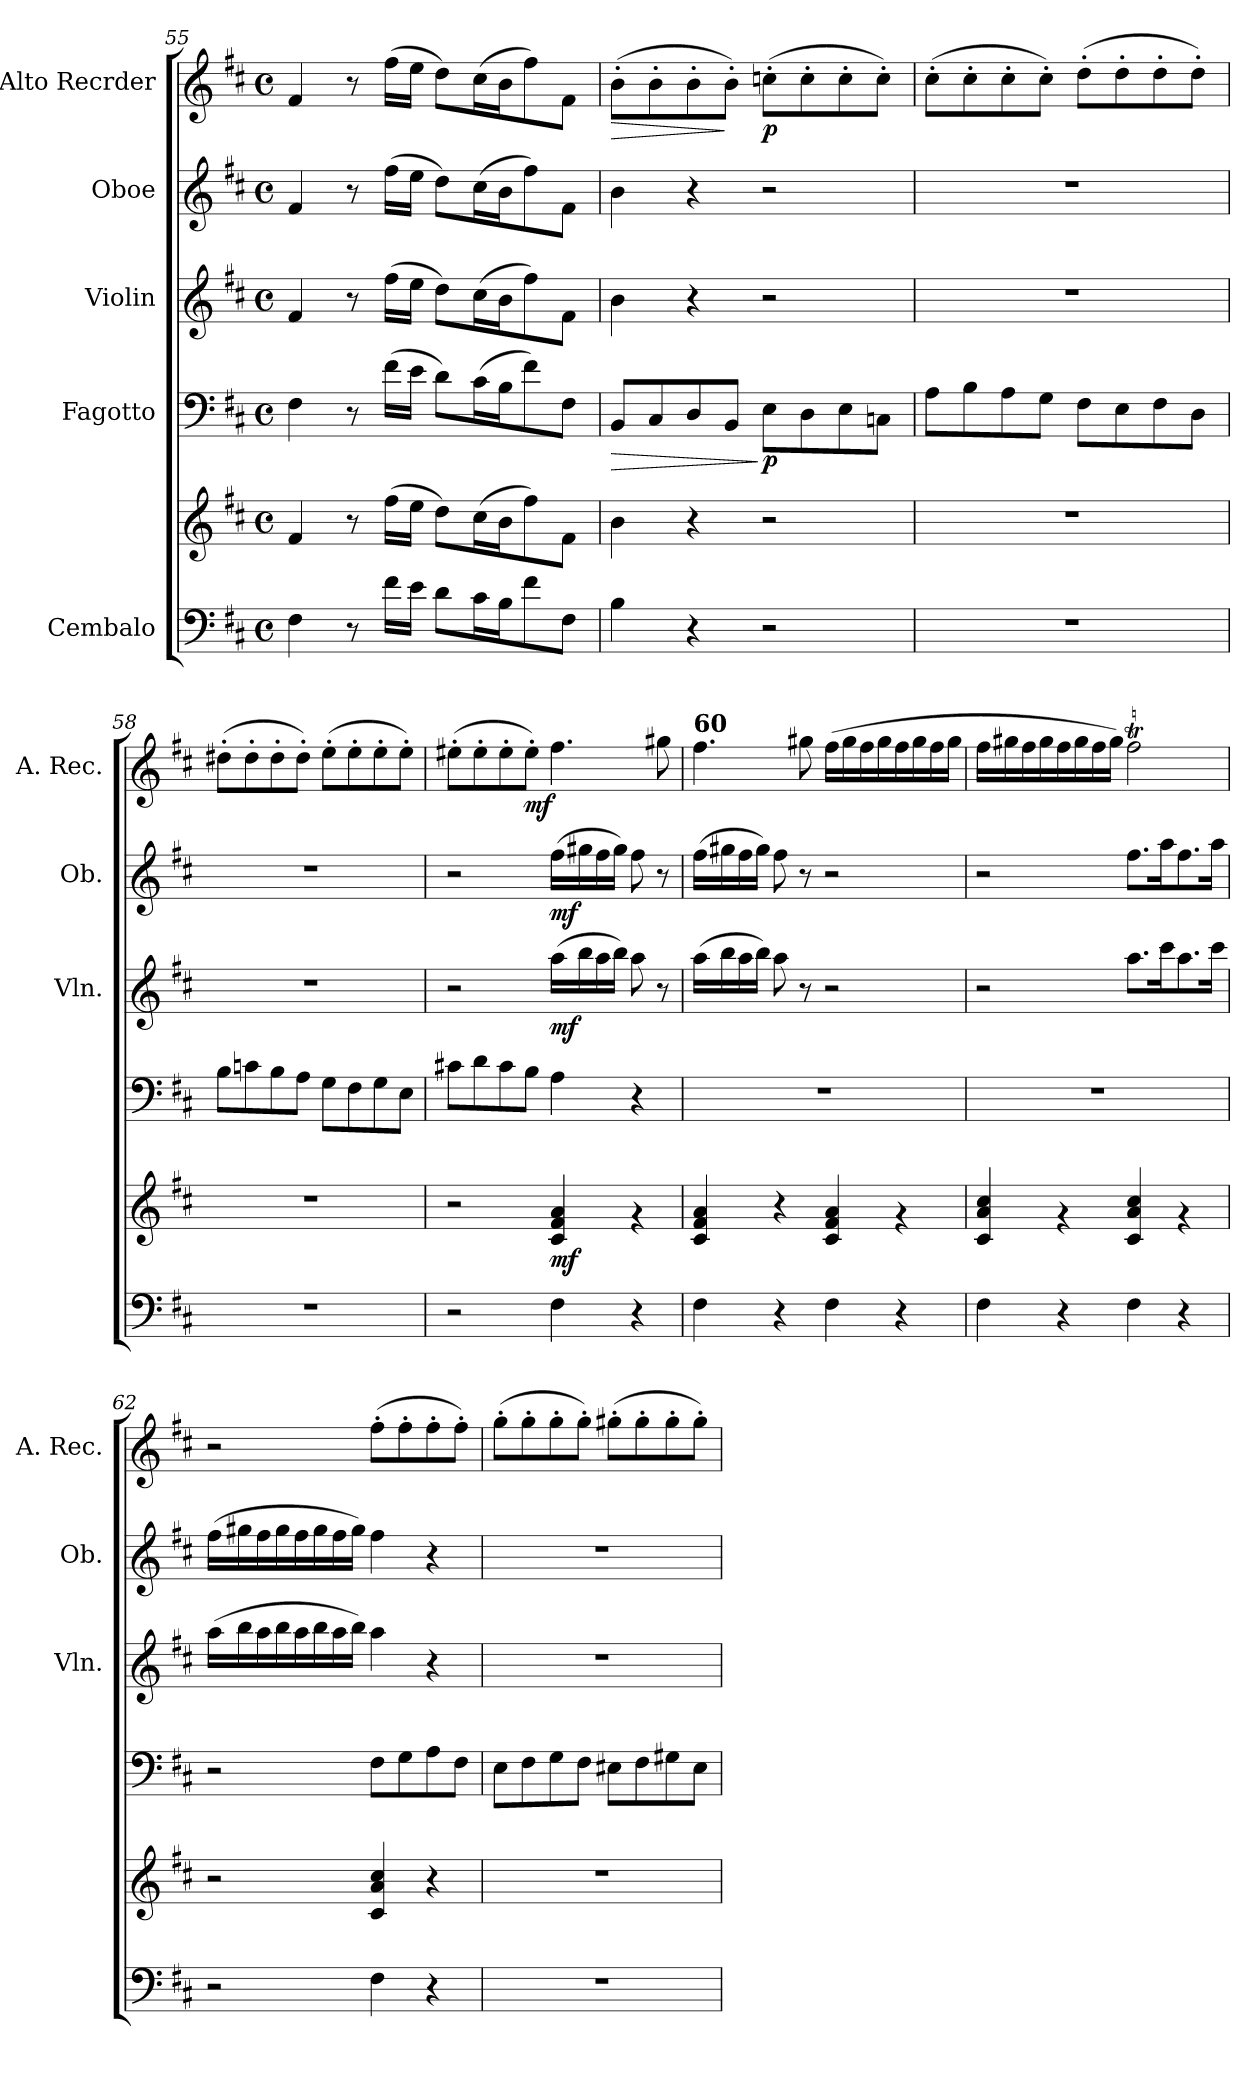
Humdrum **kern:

**kern	**kern	**dynam	**kern	**dynam	**kern	**dynam	**kern	**dynam	**kern	**dynam
*part5	*part5	*part5	*part4	*part4	*part3	*part3	*part2	*part2	*part1	*part1
*staff6	*staff5	*staff5/6	*staff4	*staff4	*staff3	*staff3	*staff2	*staff2	*staff1	*staff1
*I"Cembalo	*	*	*I"Fagotto	*	*I"Violin	*	*I"Oboe	*	*I"Alto Recrder	*
*	*	*	*	*	*I'Vln.	*	*I'Ob.	*	*I'A. Rec.	*
*clefF4	*clefG2	*	*clefF4	*	*clefG2	*	*clefG2	*	*clefG2	*
*k[f#c#]	*k[f#c#]	*	*k[f#c#]	*	*k[f#c#]	*	*k[f#c#]	*	*k[f#c#]	*
*M4/4	*M4/4	*	*M4/4	*	*M4/4	*	*M4/4	*	*M4/4	*
*met(c)	*met(c)	*	*met(c)	*	*met(c)	*	*met(c)	*	*met(c)	*
=55	=55	=55	=55	=55	=55	=55	=55	=55	=55	=55
4F#\	4f#/	.	4F#\	.	4f#/	.	4f#/	.	4f#/	.
8r	8r	.	8r	.	8r	.	8r	.	8r	.
16f#\LL	(16ff#\LL	.	(16f#\LL	.	(16ff#\LL	.	(16ff#\LL	.	(16ff#\LL	.
16e\JJ	16ee\JJ	.	16e\JJ	.	16ee\JJ	.	16ee\JJ	.	16ee\JJ	.
8d\L	8dd\L)	.	8d\L)	.	8dd\L)	.	8dd\L)	.	8dd\L)	.
16c#\L	(>16cc#\L	.	(>16c#\L	.	(>16cc#\L	.	(>16cc#\L	.	(>16cc#\L	.
16B\J	16b\J	.	16B\J	.	16b\J	.	16b\J	.	16b\J	.
8f#\	8ff#\)	.	8f#\)	.	8ff#\)	.	8ff#\)	.	8ff#\)	.
8F#\J	8f#\J	.	8F#\J	.	8f#\J	.	8f#\J	.	8f#\J	.
=56	=56	=56	=56	=56	=56	=56	=56	=56	=56	=56
!	!	!	!	!LO:HP:b	!	!	!	!	!	!LO:HP:b
4B\	4b\	.	8BB/L	>	4b\	.	4b\	.	(>8b'\L	>
.	.	.	8C#/	.	.	.	.	.	8b'\	.
4r	4r	.	8D/	.	4r	.	4r	.	8b'\	.
.	.	.	8BB/J	.	.	.	.	.	8b'\J)	]
!	!	!	!	!LO:DY:n=1:b	!	!	!	!	!	!LO:DY:b
2r	2r	.	8E\L	] p	2r	.	2r	.	(>8ccn'\L	p
.	.	.	8D\	.	.	.	.	.	8cc'\	.
.	.	.	8E\	.	.	.	.	.	8cc'\	.
.	.	.	8Cn\J	.	.	.	.	.	8cc'\J)	.
=57	=57	=57	=57	=57	=57	=57	=57	=57	=57	=57
1r	1r	.	8A\L	.	1r	.	1r	.	(8cc#'\L	.
.	.	.	8B\	.	.	.	.	.	8cc#'\	.
.	.	.	8A\	.	.	.	.	.	8cc#'\	.
.	.	.	8G\J	.	.	.	.	.	8cc#'\J)	.
.	.	.	8F#\L	.	.	.	.	.	(8dd'\L	.
.	.	.	8E\	.	.	.	.	.	8dd'\	.
.	.	.	8F#\	.	.	.	.	.	8dd'\	.
.	.	.	8D\J	.	.	.	.	.	8dd'\J)	.
=58	=58	=58	=58	=58	=58	=58	=58	=58	=58	=58
1r	1r	.	8B\L	.	1r	.	1r	.	(>8dd#X'\L	.
.	.	.	8cn\	.	.	.	.	.	8dd#'\	.
.	.	.	8B\	.	.	.	.	.	8dd#'\	.
.	.	.	8A\J	.	.	.	.	.	8dd#'\J)	.
.	.	.	8G\L	.	.	.	.	.	(>8ee'\L	.
.	.	.	8F#\	.	.	.	.	.	8ee'\	.
.	.	.	8G\	.	.	.	.	.	8ee'\	.
.	.	.	8E\J	.	.	.	.	.	8ee'\J)	.
=59	=59	=59	=59	=59	=59	=59	=59	=59	=59	=59
2r	2r	.	8c#X\L	.	2r	.	2r	.	(>8ee#X'\L	.
.	.	.	8d\	.	.	.	.	.	8ee#'\	.
.	.	.	8c#\	.	.	.	.	.	8ee#'\	.
!	!	!	!	!	!	!	!	!	!	!LO:DY:b
.	.	.	8B\J	.	.	.	.	.	8ee#'\J)	mf
!	!	!LO:DY:b	!	!	!	!LO:DY:b	!	!LO:DY:b	!	!
4F#\	4c#/ 4f#/ 4a/	mf	4A\	.	(>16aa\LL	mf	(>16ff#\LL	mf	4.ff#\	.
.	.	.	.	.	16bb\	.	16gg#X\	.	.	.
.	.	.	.	.	16aa\	.	16ff#\	.	.	.
.	.	.	.	.	16bb\JJ)	.	16gg#\JJ)	.	.	.
4r	4rg	.	4r	.	8aa\	.	8ff#\	.	.	.
.	.	.	.	.	8r	.	8r	.	8gg#X\	.
=60	=60	=60	=60	=60	=60	=60	=60	=60	=60	=60
!	!	!	!	!	!	!	!	!	!LO:TX:a:B:t=60	!
4F#\	4c#/ 4f#/ 4a/	.	1r	.	(>16aa\LL	.	(>16ff#\LL	.	4.ff#\	.
.	.	.	.	.	16bb\	.	16gg#X\	.	.	.
.	.	.	.	.	16aa\	.	16ff#\	.	.	.
.	.	.	.	.	16bb\JJ)	.	16gg#\JJ)	.	.	.
4r	4r	.	.	.	8aa\	.	8ff#\	.	.	.
.	.	.	.	.	8r	.	8r	.	8gg#X\	.
4F#\	4c#/ 4f#/ 4a/	.	.	.	2r	.	2r	.	(>16ff#\LL	.
.	.	.	.	.	.	.	.	.	16gg#\	.
.	.	.	.	.	.	.	.	.	16ff#\	.
.	.	.	.	.	.	.	.	.	16gg#\	.
4r	4rg	.	.	.	.	.	.	.	16ff#\	.
.	.	.	.	.	.	.	.	.	16gg#\	.
.	.	.	.	.	.	.	.	.	16ff#\	.
.	.	.	.	.	.	.	.	.	16gg#\JJ	.
!!LO:LB:g=z
=61	=61	=61	=61	=61	=61	=61	=61	=61	=61	=61
4F#\	4c#/ 4a/ 4cc#/	.	1r	.	2r	.	2r	.	16ff#\LL	.
.	.	.	.	.	.	.	.	.	16gg#X\	.
.	.	.	.	.	.	.	.	.	16ff#\	.
.	.	.	.	.	.	.	.	.	16gg#\	.
4r	4rg	.	.	.	.	.	.	.	16ff#\	.
.	.	.	.	.	.	.	.	.	16gg#\	.
.	.	.	.	.	.	.	.	.	16ff#\	.
.	.	.	.	.	.	.	.	.	16gg#\JJ)	.
4F#\	4c#/ 4a/ 4cc#/	.	.	.	8.aa\L	.	8.ff#\L	.	2ff#t\	.
.	.	.	.	.	16ccc#\K	.	16aa\K	.	.	.
4r	4rg	.	.	.	8.aa\	.	8.ff#\	.	.	.
.	.	.	.	.	16ccc#\Jk	.	16aa\Jk	.	.	.
=62	=62	=62	=62	=62	=62	=62	=62	=62	=62	=62
2r	2r	.	2r	.	(>16aa\LL	.	(>16ff#\LL	.	2r	.
.	.	.	.	.	16bb\	.	16gg#X\	.	.	.
.	.	.	.	.	16aa\	.	16ff#\	.	.	.
.	.	.	.	.	16bb\	.	16gg#\	.	.	.
.	.	.	.	.	16aa\	.	16ff#\	.	.	.
.	.	.	.	.	16bb\	.	16gg#\	.	.	.
.	.	.	.	.	16aa\	.	16ff#\	.	.	.
.	.	.	.	.	16bb\JJ)	.	16gg#\JJ)	.	.	.
4F#\	4c#/ 4a/ 4cc#/	.	8F#\L	.	4aa\	.	4ff#\	.	(8ff#'\L	.
.	.	.	8G\	.	.	.	.	.	8ff#'\	.
4r	4r	.	8A\	.	4r	.	4r	.	8ff#'\	.
.	.	.	8F#\J	.	.	.	.	.	8ff#'\J)	.
=63	=63	=63	=63	=63	=63	=63	=63	=63	=63	=63
1r	1r	.	8E\L	.	1r	.	1r	.	(>8gg'\L	.
.	.	.	8F#\	.	.	.	.	.	8gg'\	.
.	.	.	8G\	.	.	.	.	.	8gg'\	.
.	.	.	8F#\J	.	.	.	.	.	8gg'\J)	.
.	.	.	8E#X\L	.	.	.	.	.	(>8gg#X'\L	.
.	.	.	8F#\	.	.	.	.	.	8gg#'\	.
.	.	.	8G#X\	.	.	.	.	.	8gg#'\	.
.	.	.	8E#\J	.	.	.	.	.	8gg#'\J)	.
=	=	=	=	=	=	=	=	=	=	=
*-	*-	*-	*-	*-	*-	*-	*-	*-	*-	*-
